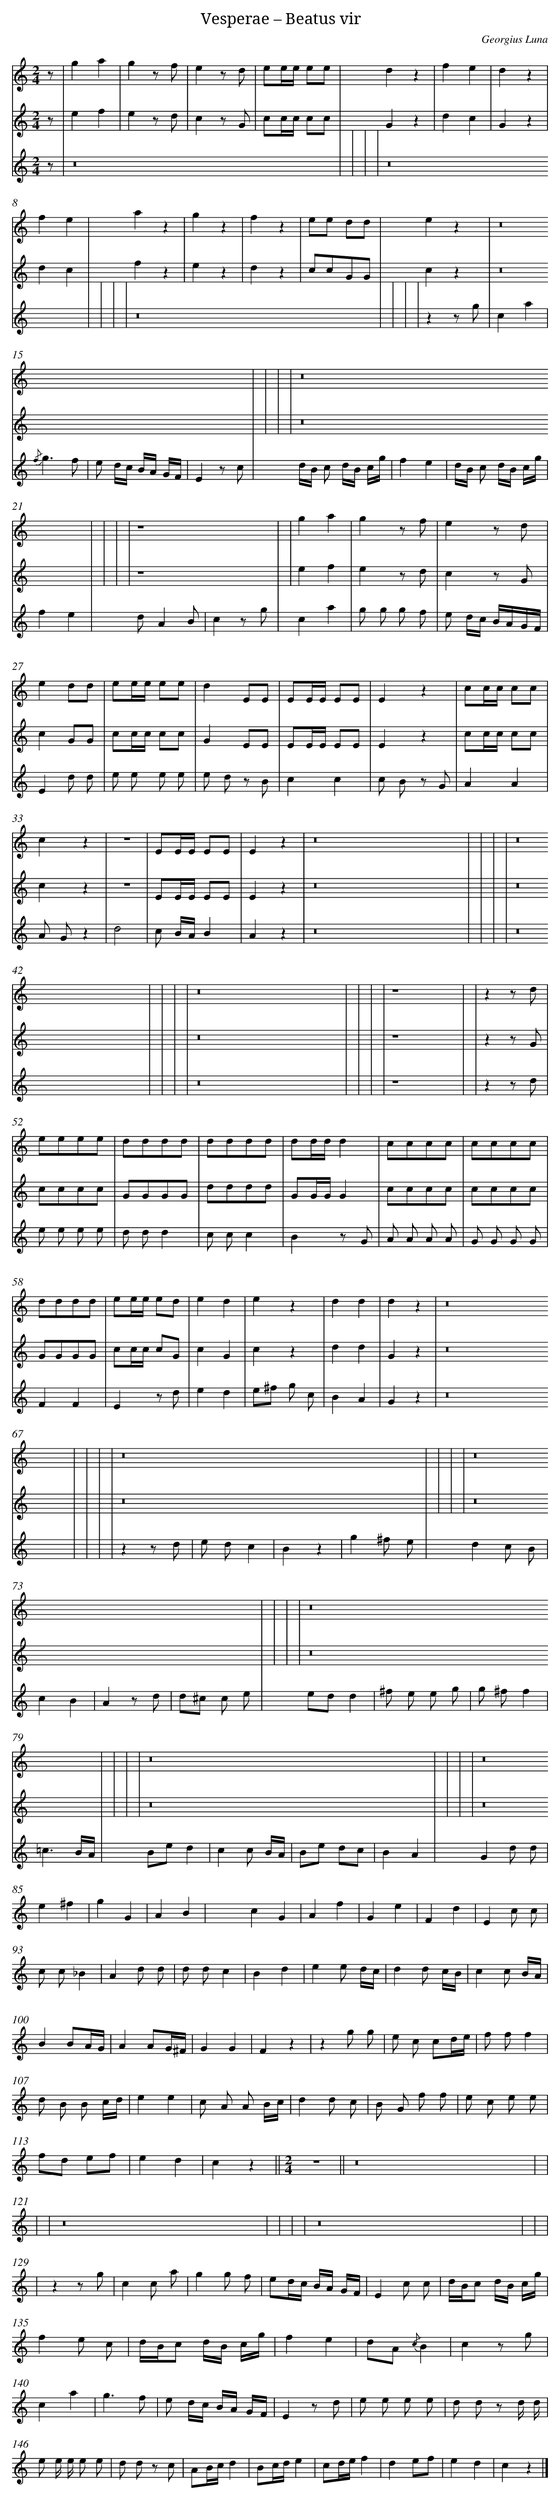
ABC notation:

X:1
T: Vesperae – Beatus vir
C: Georgius Luna
L: 1/8
M: 2/4
V: 1 clef=treble
V: 2 clef=treble
V: 3
V: 4 clef=tenor
V: 5 clef=treble
V: 6 clef=treble
V: 7 clef=bass
K: C
[V:1] z [I:setbarnb 1]|
[V:2] z |
[V:3] z |
[V:4] x |
[V:5] x |
[V:6] x |
[V:7] x |
[V:1] g2a2 |
[V:2] e2f2 |
[V:3] z16 |
[V:4] x4 |
[V:5] x4 |
[V:6] x4 |
[V:7] x4 |
[V:1] g2z f |
[V:2] e2z d |
[V:3]  |
[V:4] x4 |
[V:5] x4 |
[V:6] x4 |
[V:7] x4 |
[V:1] e2z d |
[V:2] c2z G |
[V:3]  |
[V:4] x4 |
[V:5] x4 |
[V:6] x4 |
[V:7] x4 |
[V:1] ee/e/ ee |
[V:2] cc/c/ cc |
[V:3]  |
[V:4] x4 |
[V:5] x4 |
[V:6] x4 |
[V:7] x4 |
[V:1] d2z2 |
[V:2] G2z2 |
[V:3] z16 |
[V:4] x4 |
[V:5] x4 |
[V:6] x4 |
[V:7] x4 |
[V:1] f2e2 |
[V:2] d2c2 |
[V:3]  |
[V:4] x4 |
[V:5] x4 |
[V:6] x4 |
[V:7] x4 |
[V:1] d2z2 |
[V:2] G2z2 |
[V:3]  |
[V:4] x4 |
[V:5] x4 |
[V:6] x4 |
[V:7] x4 |
[V:1] f2e2 |
[V:2] d2c2 |
[V:3]  |
[V:4] x4 |
[V:5] x4 |
[V:6] x4 |
[V:7] x4 |
[V:1] a2z2 |
[V:2] f2z2 |
[V:3] z16 |
[V:4] x4 |
[V:5] x4 |
[V:6] x4 |
[V:7] x4 |
[V:1] g2z2 |
[V:2] e2z2 |
[V:3]  |
[V:4] x4 |
[V:5] x4 |
[V:6] x4 |
[V:7] x4 |
[V:1] f2z2 |
[V:2] d2z2 |
[V:3]  |
[V:4] x4 |
[V:5] x4 |
[V:6] x4 |
[V:7] x4 |
[V:1] ee dd |
[V:2] ccGG |
[V:3]  |
[V:4] x4 |
[V:5] x4 |
[V:6] x4 |
[V:7] x4 |
[V:1] e2z2 |
[V:2] c2z2 |
[V:3] z2z g |
[V:4] x4 |
[V:5] x4 |
[V:6] x4 |
[V:7] x4 |
[V:1] z16 |
[V:2] z16 |
[V:3] c2a2 |
[V:4] x4 |
[V:5] x4 |
[V:6] x4 |
[V:7] x4 |
[V:1]  |
[V:2]  |
[V:3] {/f}g3f |
[V:4] x4 |
[V:5] x4 |
[V:6] x4 |
[V:7] x4 |
[V:1]  |
[V:2]  |
[V:3] e d/c/ B/A/ G/F/ |
[V:4] x4 |
[V:5] x4 |
[V:6] x4 |
[V:7] x4 |
[V:1]  |
[V:2]  |
[V:3] E2z c |
[V:4] x4 |
[V:5] x4 |
[V:6] x4 |
[V:7] x4 |
[V:1] z16 |
[V:2] z16 |
[V:3] d/B/ c d/B/ c/g/ |
[V:4] x4 |
[V:5] x4 |
[V:6] x4 |
[V:7] x4 |
[V:1]  |
[V:2]  |
[V:3] f2e2 |
[V:4] x4 |
[V:5] x4 |
[V:6] x4 |
[V:7] x4 |
[V:1]  |
[V:2]  |
[V:3] d/B/ c d/B/ c/g/ |
[V:4] x4 |
[V:5] x4 |
[V:6] x4 |
[V:7] x4 |
[V:1]  |
[V:2]  |
[V:3] f2e2 |
[V:4] x4 |
[V:5] x4 |
[V:6] x4 |
[V:7] x4 |
[V:1] z8 |
[V:2] z8 |
[V:3] dA2B |
[V:4] x4 |
[V:5] x4 |
[V:6] x4 |
[V:7] x4 |
[V:1]  |
[V:2]  |
[V:3] c2z g |
[V:4] x4 |
[V:5] x4 |
[V:6] x4 |
[V:7] x4 |
[V:1] g2a2 |
[V:2] e2f2 |
[V:3] c2a2 |
[V:4] x4 |
[V:5] x4 |
[V:6] x4 |
[V:7] x4 |
[V:1] g2z f |
[V:2] e2z d |
[V:3] g g g f |
[V:4] x4 |
[V:5] x4 |
[V:6] x4 |
[V:7] x4 |
[V:1] e2z d |
[V:2] c2z G |
[V:3] e d/c/ B/A/G/F/ |
[V:4] x4 |
[V:5] x4 |
[V:6] x4 |
[V:7] x4 |
[V:1] e2dd |
[V:2] c2GG |
[V:3] E2d d |
[V:4] x4 |
[V:5] x4 |
[V:6] x4 |
[V:7] x4 |
[V:1] ee/e/ ee |
[V:2] cc/c/ cc |
[V:3] e e e e |
[V:4] x4 |
[V:5] x4 |
[V:6] x4 |
[V:7] x4 |
[V:1] d2EE |
[V:2] G2EE |
[V:3] e d z B |
[V:4] x4 |
[V:5] x4 |
[V:6] x4 |
[V:7] x4 |
[V:1] EE/E/ EE |
[V:2] EE/E/ EE |
[V:3] c2c2 |
[V:4] x4 |
[V:5] x4 |
[V:6] x4 |
[V:7] x4 |
[V:1] E2z2 |
[V:2] E2z2 |
[V:3] c B z G |
[V:4] x4 |
[V:5] x4 |
[V:6] x4 |
[V:7] x4 |
[V:1] cc/c/ cc |
[V:2] cc/c/ cc |
[V:3] A2A2 |
[V:4] x4 |
[V:5] x4 |
[V:6] x4 |
[V:7] x4 |
[V:1] c2z2 |
[V:2] c2z2 |
[V:3] A Gz2 |
[V:4] x4 |
[V:5] x4 |
[V:6] x4 |
[V:7] x4 |
[V:1] z4 |
[V:2] z4 |
[V:3] d4 |
[V:4] x4 |
[V:5] x4 |
[V:6] x4 |
[V:7] x4 |
[V:1] EE/E/ EE |
[V:2] EE/E/ EE |
[V:3] c B/A/B2 |
[V:4] x4 |
[V:5] x4 |
[V:6] x4 |
[V:7] x4 |
[V:1] E2z2 |
[V:2] E2z2 |
[V:3] A2z2 |
[V:4] x4 |
[V:5] x4 |
[V:6] x4 |
[V:7] x4 |
[V:1] z16 |
[V:2] z16 |
[V:3] z16 |
[V:4] x4 |
[V:5] x4 |
[V:6] x4 |
[V:7] x4 |
[V:1]  |
[V:2]  |
[V:3]  |
[V:4] x4 |
[V:5] x4 |
[V:6] x4 |
[V:7] x4 |
[V:1]  |
[V:2]  |
[V:3]  |
[V:4] x4 |
[V:5] x4 |
[V:6] x4 |
[V:7] x4 |
[V:1]  |
[V:2]  |
[V:3]  |
[V:4] x4 |
[V:5] x4 |
[V:6] x4 |
[V:7] x4 |
[V:1] z16 |
[V:2] z16 |
[V:3] z16 |
[V:4] x4 |
[V:5] x4 |
[V:6] x4 |
[V:7] x4 |
[V:1]  |
[V:2]  |
[V:3]  |
[V:4] x4 |
[V:5] x4 |
[V:6] x4 |
[V:7] x4 |
[V:1]  |
[V:2]  |
[V:3]  |
[V:4] x4 |
[V:5] x4 |
[V:6] x4 |
[V:7] x4 |
[V:1]  |
[V:2]  |
[V:3]  |
[V:4] x4 |
[V:5] x4 |
[V:6] x4 |
[V:7] x4 |
[V:1] z16 |
[V:2] z16 |
[V:3] z16 |
[V:4] x4 |
[V:5] x4 |
[V:6] x4 |
[V:7] x4 |
[V:1]  |
[V:2]  |
[V:3]  |
[V:4] x4 |
[V:5] x4 |
[V:6] x4 |
[V:7] x4 |
[V:1]  |
[V:2]  |
[V:3]  |
[V:4] x4 |
[V:5] x4 |
[V:6] x4 |
[V:7] x4 |
[V:1]  |
[V:2]  |
[V:3]  |
[V:4] x4 |
[V:5] x4 |
[V:6] x4 |
[V:7] x4 |
[V:1] z8 |
[V:2] z8 |
[V:3] z8 |
[V:4] x4 |
[V:5] x4 |
[V:6] x4 |
[V:7] x4 |
[V:1]  |
[V:2]  |
[V:3]  |
[V:4] x4 |
[V:5] x4 |
[V:6] x4 |
[V:7] x4 |
[V:1] z2z d |
[V:2] z2z G |
[V:3] z2z d |
[V:4] x4 |
[V:5] x4 |
[V:6] x4 |
[V:7] x4 |
[V:1] eeee |
[V:2] cccc |
[V:3] e e e e |
[V:4] x4 |
[V:5] x4 |
[V:6] x4 |
[V:7] x4 |
[V:1] dddd |
[V:2] GGGG |
[V:3] d dd2 |
[V:4] x4 |
[V:5] x4 |
[V:6] x4 |
[V:7] x4 |
[V:1] dddd |
[V:2] dddd |
[V:3] c cc2 |
[V:4] x4 |
[V:5] x4 |
[V:6] x4 |
[V:7] x4 |
[V:1] dd/d/d2 |
[V:2] GG/G/G2 |
[V:3] B2z G |
[V:4] x4 |
[V:5] x4 |
[V:6] x4 |
[V:7] x4 |
[V:1] cccc |
[V:2] cccc |
[V:3] A A A A |
[V:4] x4 |
[V:5] x4 |
[V:6] x4 |
[V:7] x4 |
[V:1] cccc |
[V:2] cccc |
[V:3] G G G G |
[V:4] x4 |
[V:5] x4 |
[V:6] x4 |
[V:7] x4 |
[V:1] dddd |
[V:2] GGGG |
[V:3] F2F2 |
[V:4] x4 |
[V:5] x4 |
[V:6] x4 |
[V:7] x4 |
[V:1] ee/e/ ed |
[V:2] cc/c/ cG |
[V:3] E2z d |
[V:4] x4 |
[V:5] x4 |
[V:6] x4 |
[V:7] x4 |
[V:1] e2d2 |
[V:2] c2G2 |
[V:3] e2d2 |
[V:4] x4 |
[V:5] x4 |
[V:6] x4 |
[V:7] x4 |
[V:1] e2z2 |
[V:2] c2z2 |
[V:3] e^f g c |
[V:4] x4 |
[V:5] x4 |
[V:6] x4 |
[V:7] x4 |
[V:1] d2d2 |
[V:2] d2d2 |
[V:3] B2A2 |
[V:4] x4 |
[V:5] x4 |
[V:6] x4 |
[V:7] x4 |
[V:1] d2z2 |
[V:2] G2z2 |
[V:3] G2z2 |
[V:4] x4 |
[V:5] x4 |
[V:6] x4 |
[V:7] x4 |
[V:1] z16 |
[V:2] z16 |
[V:3] z16 |
[V:4] x4 |
[V:5] x4 |
[V:6] x4 |
[V:7] x4 |
[V:1]  |
[V:2]  |
[V:3]  |
[V:4] x4 |
[V:5] x4 |
[V:6] x4 |
[V:7] x4 |
[V:1]  |
[V:2]  |
[V:3]  |
[V:4] x4 |
[V:5] x4 |
[V:6] x4 |
[V:7] x4 |
[V:1]  |
[V:2]  |
[V:3]  |
[V:4] x4 |
[V:5] x4 |
[V:6] x4 |
[V:7] x4 |
[V:1] z16 |
[V:2] z16 |
[V:3] z2z d |
[V:4] x4 |
[V:5] x4 |
[V:6] x4 |
[V:7] x4 |
[V:1]  |
[V:2]  |
[V:3] e dc2 |
[V:4] x4 |
[V:5] x4 |
[V:6] x4 |
[V:7] x4 |
[V:1]  |
[V:2]  |
[V:3] B2z2 |
[V:4] x4 |
[V:5] x4 |
[V:6] x4 |
[V:7] x4 |
[V:1]  |
[V:2]  |
[V:3] g2^f e |
[V:4] x4 |
[V:5] x4 |
[V:6] x4 |
[V:7] x4 |
[V:1] z16 |
[V:2] z16 |
[V:3] d2c B |
[V:4] x4 |
[V:5] x4 |
[V:6] x4 |
[V:7] x4 |
[V:1]  |
[V:2]  |
[V:3] c2B2 |
[V:4] x4 |
[V:5] x4 |
[V:6] x4 |
[V:7] x4 |
[V:1]  |
[V:2]  |
[V:3] A2z d |
[V:4] x4 |
[V:5] x4 |
[V:6] x4 |
[V:7] x4 |
[V:1]  |
[V:2]  |
[V:3] d^c c e |
[V:4] x4 |
[V:5] x4 |
[V:6] x4 |
[V:7] x4 |
[V:1] z16 |
[V:2] z16 |
[V:3] edd2 |
[V:4] x4 |
[V:5] x4 |
[V:6] x4 |
[V:7] x4 |
[V:1]  |
[V:2]  |
[V:3] ^f e e g |
[V:4] x4 |
[V:5] x4 |
[V:6] x4 |
[V:7] x4 |
[V:1]  |
[V:2]  |
[V:3] g ^ff2 |
[V:4] x4 |
[V:5] x4 |
[V:6] x4 |
[V:7] x4 |
[V:1]  |
[V:2]  |
[V:3] =c3B/A/ |
[V:4] x4 |
[V:5] x4 |
[V:6] x4 |
[V:7] x4 |
[V:1] z16 |
[V:2] z16 |
[V:3] Bed2 |
[V:4] x4 |
[V:5] x4 |
[V:6] x4 |
[V:7] x4 |
[V:1]  |
[V:2]  |
[V:3] c2c B/A/ |
[V:4] x4 |
[V:5] x4 |
[V:6] x4 |
[V:7] x4 |
[V:1]  |
[V:2]  |
[V:3] Be dc |
[V:4] x4 |
[V:5] x4 |
[V:6] x4 |
[V:7] x4 |
[V:1]  |
[V:2]  |
[V:3] B2A2 |
[V:4] x4 |
[V:5] x4 |
[V:6] x4 |
[V:7] x4 |
[V:1] z16 |
[V:2] z16 |
[V:3] G2d d |
[V:4] x4 |
[V:5] x4 |
[V:6] x4 |
[V:7] x4 |
[V:1]  |
[V:2]  |
[V:3] e2^f2 |
[V:4] x4 |
[V:5] x4 |
[V:6] x4 |
[V:7] x4 |
[V:1]  |
[V:2]  |
[V:3] g2G2 |
[V:4] x4 |
[V:5] x4 |
[V:6] x4 |
[V:7] x4 |
[V:1]  |
[V:2]  |
[V:3] A2B2 |
[V:4] x4 |
[V:5] x4 |
[V:6] x4 |
[V:7] x4 |
[V:1] x4 |
[V:2] x4 |
[V:3] c2G2 |
[V:4] x4 |
[V:5] x4 |
[V:6] x4 |
[V:7] x4 |
[V:1] x4 |
[V:2] x4 |
[V:3] A2f2 |
[V:4] x4 |
[V:5] x4 |
[V:6] x4 |
[V:7] x4 |
[V:1] x4 |
[V:2] x4 |
[V:3] G2e2 |
[V:4] x4 |
[V:5] x4 |
[V:6] x4 |
[V:7] x4 |
[V:1] x4 |
[V:2] x4 |
[V:3] F2d2 |
[V:4] x4 |
[V:5] x4 |
[V:6] x4 |
[V:7] x4 |
[V:1] x4 |
[V:2] x4 |
[V:3] E2c c |
[V:4] x4 |
[V:5] x4 |
[V:6] x4 |
[V:7] x4 |
[V:1] x4 |
[V:2] x4 |
[V:3] c c_B2 |
[V:4] x4 |
[V:5] x4 |
[V:6] x4 |
[V:7] x4 |
[V:1] x4 |
[V:2] x4 |
[V:3] A2d d |
[V:4] x4 |
[V:5] x4 |
[V:6] x4 |
[V:7] x4 |
[V:1] x4 |
[V:2] x4 |
[V:3] d dc2 |
[V:4] x4 |
[V:5] x4 |
[V:6] x4 |
[V:7] x4 |
[V:1] x4 |
[V:2] x4 |
[V:3] B2d2 |
[V:4] x4 |
[V:5] x4 |
[V:6] x4 |
[V:7] x4 |
[V:1] x4 |
[V:2] x4 |
[V:3] e2e d/c/ |
[V:4] x4 |
[V:5] x4 |
[V:6] x4 |
[V:7] x4 |
[V:1] x4 |
[V:2] x4 |
[V:3] d2d c/B/ |
[V:4] x4 |
[V:5] x4 |
[V:6] x4 |
[V:7] x4 |
[V:1] x4 |
[V:2] x4 |
[V:3] c2c B/A/ |
[V:4] x4 |
[V:5] x4 |
[V:6] x4 |
[V:7] x4 |
[V:1] x4 |
[V:2] x4 |
[V:3] B2BA/G/ |
[V:4] x4 |
[V:5] x4 |
[V:6] x4 |
[V:7] x4 |
[V:1] x4 |
[V:2] x4 |
[V:3] A2AG/^F/ |
[V:4] x4 |
[V:5] x4 |
[V:6] x4 |
[V:7] x4 |
[V:1] x4 |
[V:2] x4 |
[V:3] G2G2 |
[V:4] x4 |
[V:5] x4 |
[V:6] x4 |
[V:7] x4 |
[V:1] x4 |
[V:2] x4 |
[V:3] F2z2 |
[V:4] x4 |
[V:5] x4 |
[V:6] x4 |
[V:7] x4 |
[V:1] x4 |
[V:2] x4 |
[V:3] z2g g |
[V:4] x4 |
[V:5] x4 |
[V:6] x4 |
[V:7] x4 |
[V:1] x4 |
[V:2] x4 |
[V:3] e c cd/e/ |
[V:4] x4 |
[V:5] x4 |
[V:6] x4 |
[V:7] x4 |
[V:1] x4 |
[V:2] x4 |
[V:3] f ff2 |
[V:4] x4 |
[V:5] x4 |
[V:6] x4 |
[V:7] x4 |
[V:1] x4 |
[V:2] x4 |
[V:3] d B B c/d/ |
[V:4] x4 |
[V:5] x4 |
[V:6] x4 |
[V:7] x4 |
[V:1] x4 |
[V:2] x4 |
[V:3] e2e2 |
[V:4] x4 |
[V:5] x4 |
[V:6] x4 |
[V:7] x4 |
[V:1] x4 |
[V:2] x4 |
[V:3] c A A B/c/ |
[V:4] x4 |
[V:5] x4 |
[V:6] x4 |
[V:7] x4 |
[V:1] x4 |
[V:2] x4 |
[V:3] d2d c |
[V:4] x4 |
[V:5] x4 |
[V:6] x4 |
[V:7] x4 |
[V:1] x4 |
[V:2] x4 |
[V:3] B G f f |
[V:4] x4 |
[V:5] x4 |
[V:6] x4 |
[V:7] x4 |
[V:1] x4 |
[V:2] x4 |
[V:3] e c e e |
[V:4] x4 |
[V:5] x4 |
[V:6] x4 |
[V:7] x4 |
[V:1] x4 |
[V:2] x4 |
[V:3] fd ef |
[V:4] x4 |
[V:5] x4 |
[V:6] x4 |
[V:7] x4 |
[V:1] x4 |
[V:2] x4 |
[V:3] e2d2 |
[V:4] x4 |
[V:5] x4 |
[V:6] x4 |
[V:7] x4 |
[V:1] x4 ||
[V:2] x4 ||
[V:3] c2z2 ||
[V:4] x4 ||
[V:5] x4 ||
[V:6] x4 ||
[V:7] x4 ||
[V:1] [M:2/4]x4 ||
[V:2] [M:2/4]x4 ||
[V:3] [M:2/4]z4 ||
[V:4] [M:2/4]x4 ||
[V:5] [M:2/4]x4 ||
[V:6] [M:2/4]x4 ||
[V:7] [M:2/4]x4 ||
[V:1] x4 |
[V:2] x4 |
[V:3] z16 |
[V:4] x4 |
[V:5] x4 |
[V:6] x4 |
[V:7] x4 |
[V:1] x4 |
[V:2] x4 |
[V:3]  |
[V:4] x4 |
[V:5] x4 |
[V:6] x4 |
[V:7] x4 |
[V:1] x4 |
[V:2] x4 |
[V:3]  |
[V:4] x4 |
[V:5] x4 |
[V:6] x4 |
[V:7] x4 |
[V:1] x4 |
[V:2] x4 |
[V:3]  |
[V:4] x4 |
[V:5] x4 |
[V:6] x4 |
[V:7] x4 |
[V:1] x4 |
[V:2] x4 |
[V:3] z16 |
[V:4] x4 |
[V:5] x4 |
[V:6] x4 |
[V:7] x4 |
[V:1] x4 |
[V:2] x4 |
[V:3]  |
[V:4] x4 |
[V:5] x4 |
[V:6] x4 |
[V:7] x4 |
[V:1] x4 |
[V:2] x4 |
[V:3]  |
[V:4] x4 |
[V:5] x4 |
[V:6] x4 |
[V:7] x4 |
[V:1] x4 |
[V:2] x4 |
[V:3]  |
[V:4] x4 |
[V:5] x4 |
[V:6] x4 |
[V:7] x4 |
[V:1] x4 |
[V:2] x4 |
[V:3] z16 |
[V:4] x4 |
[V:5] x4 |
[V:6] x4 |
[V:7] x4 |
[V:1] x4 |
[V:2] x4 |
[V:3]  |
[V:4] x4 |
[V:5] x4 |
[V:6] x4 |
[V:7] x4 |
[V:1] x4 |
[V:2] x4 |
[V:3]  |
[V:4] x4 |
[V:5] x4 |
[V:6] x4 |
[V:7] x4 |
[V:1] x4 |
[V:2] x4 |
[V:3]  |
[V:4] x4 |
[V:5] x4 |
[V:6] x4 |
[V:7] x4 |
[V:1] x4 |
[V:2] x4 |
[V:3] z2z g |
[V:4] x4 |
[V:5] x4 |
[V:6] x4 |
[V:7] x4 |
[V:1] x4 |
[V:2] x4 |
[V:3] c2c a |
[V:4] x4 |
[V:5] x4 |
[V:6] x4 |
[V:7] x4 |
[V:1] x4 |
[V:2] x4 |
[V:3] g2g f |
[V:4] x4 |
[V:5] x4 |
[V:6] x4 |
[V:7] x4 |
[V:1] x4 |
[V:2] x4 |
[V:3] ed/c/ B/A/ G/F/ |
[V:4] x4 |
[V:5] x4 |
[V:6] x4 |
[V:7] x4 |
[V:1] x4 |
[V:2] x4 |
[V:3] E2c c |
[V:4] x4 |
[V:5] x4 |
[V:6] x4 |
[V:7] x4 |
[V:1] x4 |
[V:2] x4 |
[V:3] d/B/c d/B/ c/g/ |
[V:4] x4 |
[V:5] x4 |
[V:6] x4 |
[V:7] x4 |
[V:1] x4 |
[V:2] x4 |
[V:3] f2e c |
[V:4] x4 |
[V:5] x4 |
[V:6] x4 |
[V:7] x4 |
[V:1] x4 |
[V:2] x4 |
[V:3] d/B/c d/B/ c/g/ |
[V:4] x4 |
[V:5] x4 |
[V:6] x4 |
[V:7] x4 |
[V:1] x4 |
[V:2] x4 |
[V:3] f2e2 |
[V:4] x4 |
[V:5] x4 |
[V:6] x4 |
[V:7] x4 |
[V:1] x4 |
[V:2] x4 |
[V:3] dA {/c}B2 |
[V:4] x4 |
[V:5] x4 |
[V:6] x4 |
[V:7] x4 |
[V:1] x4 |
[V:2] x4 |
[V:3] c2z g |
[V:4] x4 |
[V:5] x4 |
[V:6] x4 |
[V:7] x4 |
[V:1] x4 |
[V:2] x4 |
[V:3] c2a2 |
[V:4] x4 |
[V:5] x4 |
[V:6] x4 |
[V:7] x4 |
[V:1] x4 |
[V:2] x4 |
[V:3] g3f |
[V:4] x4 |
[V:5] x4 |
[V:6] x4 |
[V:7] x4 |
[V:1] x4 |
[V:2] x4 |
[V:3] e d/c/ B/A/ G/F/ |
[V:4] x4 |
[V:5] x4 |
[V:6] x4 |
[V:7] x4 |
[V:1] x4 |
[V:2] x4 |
[V:3] E2z d |
[V:4] x4 |
[V:5] x4 |
[V:6] x4 |
[V:7] x4 |
[V:1] x4 |
[V:2] x4 |
[V:3] e e e e |
[V:4] x4 |
[V:5] x4 |
[V:6] x4 |
[V:7] x4 |
[V:1] x4 |
[V:2] x4 |
[V:3] d d z d/ d/ |
[V:4] x4 |
[V:5] x4 |
[V:6] x4 |
[V:7] x4 |
[V:1] x4 |
[V:2] x4 |
[V:3] e e/ e/ e e |
[V:4] x4 |
[V:5] x4 |
[V:6] x4 |
[V:7] x4 |
[V:1] x4 |
[V:2] x4 |
[V:3] d d z c |
[V:4] x4 |
[V:5] x4 |
[V:6] x4 |
[V:7] x4 |
[V:1] x4 |
[V:2] x4 |
[V:3] AB/c/d2 |
[V:4] x4 |
[V:5] x4 |
[V:6] x4 |
[V:7] x4 |
[V:1] x4 |
[V:2] x4 |
[V:3] Bc/d/e2 |
[V:4] x4 |
[V:5] x4 |
[V:6] x4 |
[V:7] x4 |
[V:1] x4 |
[V:2] x4 |
[V:3] cd/e/f2 |
[V:4] x4 |
[V:5] x4 |
[V:6] x4 |
[V:7] x4 |
[V:1] x4 |
[V:2] x4 |
[V:3] d2ef |
[V:4] x4 |
[V:5] x4 |
[V:6] x4 |
[V:7] x4 |
[V:1] x4 |
[V:2] x4 |
[V:3] e2d2 |
[V:4] x4 |
[V:5] x4 |
[V:6] x4 |
[V:7] x4 |
[V:1] x4 |]
[V:2] x4 |]
[V:3] c2z2 |]
[V:4] x4 |]
[V:5] x4 |]
[V:6] x4 |]
[V:7] x4 |]
